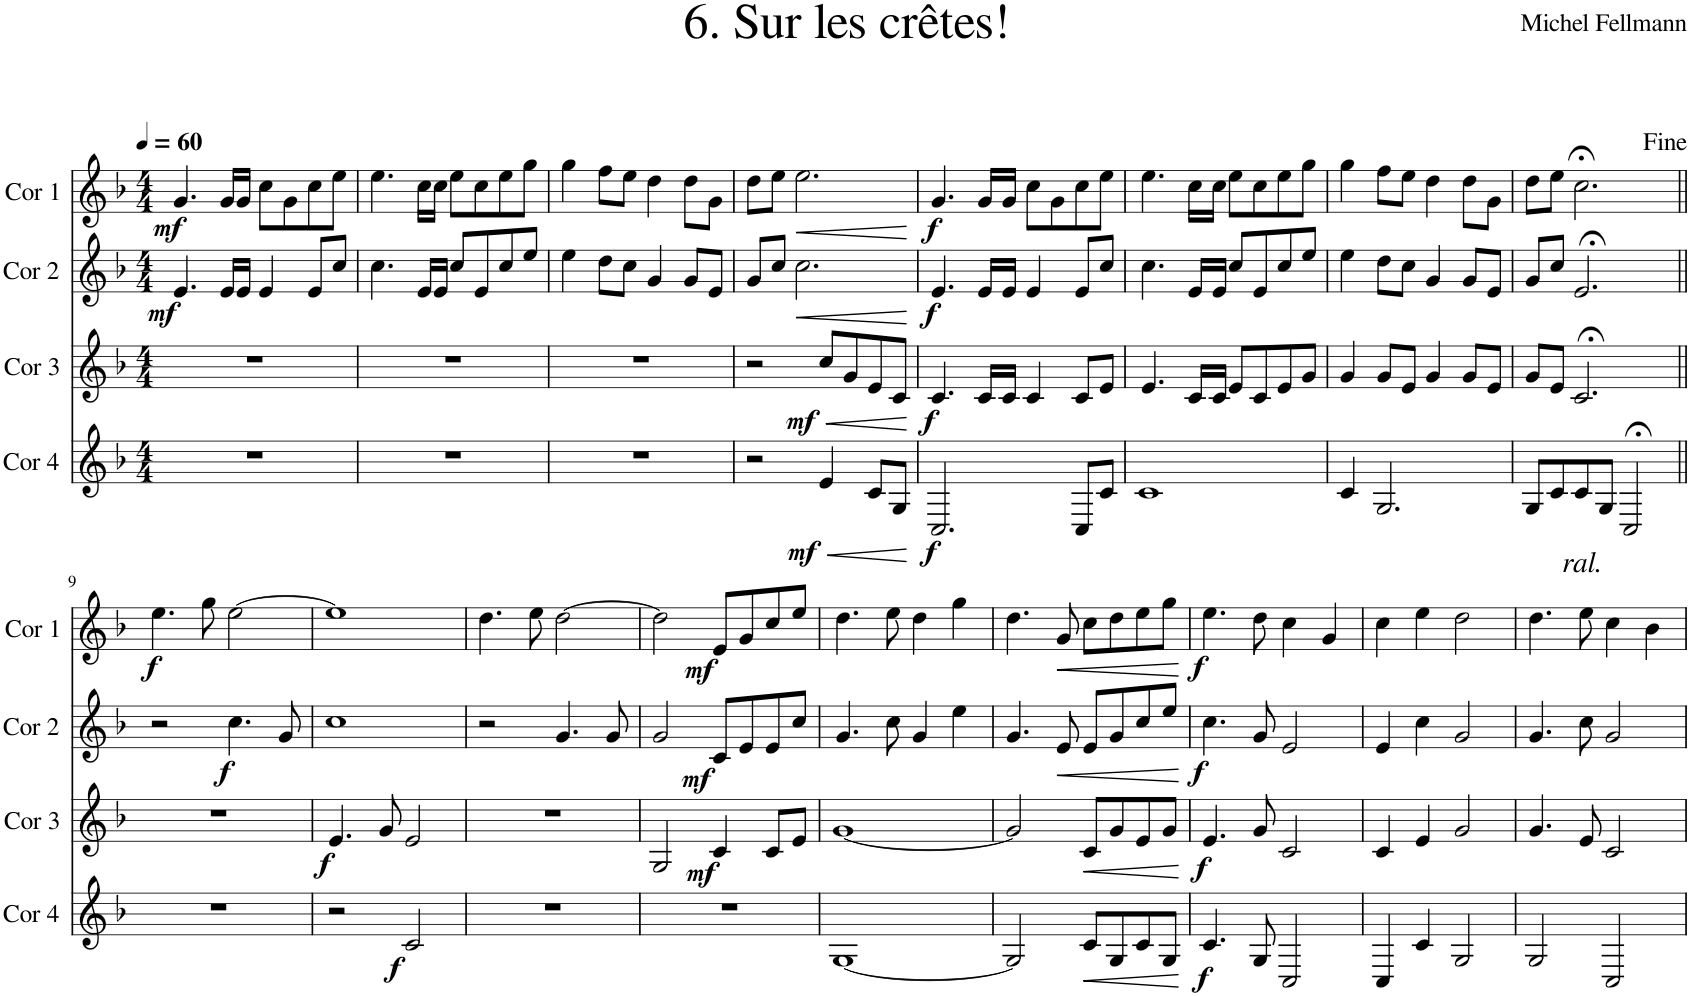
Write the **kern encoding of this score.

**kern	**dynam	**kern	**dynam	**kern	**dynam	**kern	**dynam
*part4	*part4	*part3	*part3	*part2	*part2	*part1	*part1
*staff4	*staff4	*staff3	*staff3	*staff2	*staff2	*staff1	*staff1
*I"Cor 4	*	*I"Cor 3	*	*I"Cor 2	*	*I"Cor 1	*
*I'Cor 4	*	*I'Cor 3	*	*I'Cor 2	*	*I'Cor 1	*
*clefG2	*	*clefG2	*	*clefG2	*	*clefG2	*
*Trd4c7	*	*Trd4c7	*	*Trd4c7	*	*Trd4c7	*
*k[b-]	*	*k[b-]	*	*k[b-]	*	*k[b-]	*
*M4/4	*	*M4/4	*	*M4/4	*	*M4/4	*
*MM60	*	*MM60	*	*MM60	*	*MM60	*
=1	=1	=1	=1	=1	=1	=1	=1
!	!	!	!	!	!LO:DY:b	!	!LO:DY:b
1r	.	1r	.	4.e/	mf	4.g/	mf
.	.	.	.	16e/LL	.	16g/LL	.
.	.	.	.	16e/JJ	.	16g/JJ	.
.	.	.	.	4e/	.	8cc\L	.
.	.	.	.	.	.	8g\	.
.	.	.	.	8e/L	.	8cc\	.
.	.	.	.	8cc/J	.	8ee\J	.
=2	=2	=2	=2	=2	=2	=2	=2
1r	.	1r	.	4.cc\	.	4.ee\	.
.	.	.	.	16e/LL	.	16cc\LL	.
.	.	.	.	16e/JJ	.	16cc\JJ	.
.	.	.	.	8cc/L	.	8ee\L	.
.	.	.	.	8e/	.	8cc\	.
.	.	.	.	8cc/	.	8ee\	.
.	.	.	.	8ee/J	.	8gg\J	.
=3	=3	=3	=3	=3	=3	=3	=3
1r	.	1r	.	4ee\	.	4gg\	.
.	.	.	.	8dd\L	.	8ff\L	.
.	.	.	.	8cc\J	.	8ee\J	.
.	.	.	.	4g/	.	4dd\	.
.	.	.	.	8g/L	.	8dd\L	.
.	.	.	.	8e/J	.	8g\J	.
=4	=4	=4	=4	=4	=4	=4	=4
2r	.	2r	.	8g/L	.	8dd\L	.
.	.	.	.	8cc/J	.	8ee\J	.
!	!	!	!	!	!LO:HP:b	!	!LO:HP:b
.	.	.	.	2.cc\	<	2.ee\	<
!	!LO:HP:b	!	!LO:HP:b	!	!	!	!
!	!LO:DY:n=1:b	!	!LO:DY:n=1:b	!	!	!	!
4e/	< mf	8cc/L	< mf	.	.	.	.
.	.	8g/	.	.	.	.	.
8c/L	.	8e/	.	.	.	.	.
8G/J	.	8c/J	.	.	.	.	.
.	[	.	[	.	[	.	[
=5	=5	=5	=5	=5	=5	=5	=5
!	!LO:DY:b	!	!LO:DY:b	!	!LO:DY:b	!	!LO:DY:b
2.C/	f	4.c/	f	4.e/	f	4.g/	f
.	.	16c/LL	.	16e/LL	.	16g/LL	.
.	.	16c/JJ	.	16e/JJ	.	16g/JJ	.
.	.	4c/	.	4e/	.	8cc\L	.
.	.	.	.	.	.	8g\	.
8C/L	.	8c/L	.	8e/L	.	8cc\	.
8c/J	.	8e/J	.	8cc/J	.	8ee\J	.
=6	=6	=6	=6	=6	=6	=6	=6
1c	.	4.e/	.	4.cc\	.	4.ee\	.
.	.	16c/LL	.	16e/LL	.	16cc\LL	.
.	.	16c/JJ	.	16e/JJ	.	16cc\JJ	.
.	.	8e/L	.	8cc/L	.	8ee\L	.
.	.	8c/	.	8e/	.	8cc\	.
.	.	8e/	.	8cc/	.	8ee\	.
.	.	8g/J	.	8ee/J	.	8gg\J	.
=7	=7	=7	=7	=7	=7	=7	=7
4c/	.	4g/	.	4ee\	.	4gg\	.
2.G/	.	8g/L	.	8dd\L	.	8ff\L	.
.	.	8e/J	.	8cc\J	.	8ee\J	.
.	.	4g/	.	4g/	.	4dd\	.
.	.	8g/L	.	8g/L	.	8dd\L	.
.	.	8e/J	.	8e/J	.	8g\J	.
=8	=8	=8	=8	=8	=8	=8	=8
8G/L	.	8g/L	.	8g/L	.	8dd\L	.
8c/	.	8e/J	.	8cc/J	.	8ee\J	.
8c/	.	2.c;</	.	2.e;</	.	2.cc;<\	.
8G/J	.	.	.	.	.	.	.
2C;</	.	.	.	.	.	.	.
!!LO:LB:g=z
=9||	=9||	=9||	=9||	=9||	=9||	=9||	=9||
!	!	!	!	!	!	!	!LO:DY:b
1r	.	1r	.	2r	.	4.ee\	f
.	.	.	.	.	.	8gg\	.
!	!	!	!	!	!LO:DY:b	!	!
.	.	.	.	4.cc\	f	[2ee\	.
.	.	.	.	8g/	.	.	.
=10	=10	=10	=10	=10	=10	=10	=10
!	!	!	!LO:DY:b	!	!	!	!
2r	.	4.e/	f	1cc	.	1ee]	.
.	.	8g/	.	.	.	.	.
!	!LO:DY:b	!	!	!	!	!	!
2c/	f	2e/	.	.	.	.	.
=11	=11	=11	=11	=11	=11	=11	=11
1r	.	1r	.	2r	.	4.dd\	.
.	.	.	.	.	.	8ee\	.
.	.	.	.	4.g/	.	[2dd\	.
.	.	.	.	8g/	.	.	.
=12	=12	=12	=12	=12	=12	=12	=12
1r	.	2G/	.	2g/	.	2dd\]	.
!	!	!	!LO:DY:b	!	!LO:DY:b	!	!LO:DY:b
.	.	4c/	mf	8c/L	mf	8e/L	mf
.	.	.	.	8e/	.	8g/	.
.	.	8c/L	.	8e/	.	8cc/	.
.	.	8e/J	.	8cc/J	.	8ee/J	.
=13	=13	=13	=13	=13	=13	=13	=13
[1G	.	[1g	.	4.g/	.	4.dd\	.
.	.	.	.	8cc\	.	8ee\	.
.	.	.	.	4g/	.	4dd\	.
.	.	.	.	4ee\	.	4gg\	.
=14	=14	=14	=14	=14	=14	=14	=14
2G/]	.	2g/]	.	4.g/	.	4.dd\	.
!	!	!	!	!	!LO:HP:b	!	!LO:HP:b
.	.	.	.	8e/	<	8g/	<
!	!LO:HP:b	!	!LO:HP:b	!	!	!	!
8c/L	<	8c/L	<	8e/L	.	8cc\L	.
8G/	.	8g/	.	8g/	.	8dd\	.
8c/	.	8e/	.	8cc/	.	8ee\	.
8G/J	.	8g/J	.	8ee/J	.	8gg\J	.
.	[	.	[	.	[	.	[
=15	=15	=15	=15	=15	=15	=15	=15
!	!LO:DY:b	!	!LO:DY:b	!	!LO:DY:b	!	!LO:DY:b
4.c/	f	4.e/	f	4.cc\	f	4.ee\	f
8G/	.	8g/	.	8g/	.	8dd\	.
2C/	.	2c/	.	2e/	.	4cc\	.
.	.	.	.	.	.	4g/	.
=16	=16	=16	=16	=16	=16	=16	=16
4C/	.	4c/	.	4e/	.	4cc\	.
4c/	.	4e/	.	4cc\	.	4ee\	.
2G/	.	2g/	.	2g/	.	2dd\	.
=17	=17	=17	=17	=17	=17	=17	=17
2G/	.	4.g/	.	4.g/	.	4.dd\	.
.	.	8e/	.	8cc\	.	8ee\	.
!	!	!	!	!	!	!LO:TX:a:i:t=ral.	!
2C/	.	2c/	.	2g/	.	4cc\	.
.	.	.	.	.	.	4b-\	.
=	=	=	=	=	=	=	=
*-	*-	*-	*-	*-	*-	*-	*-
